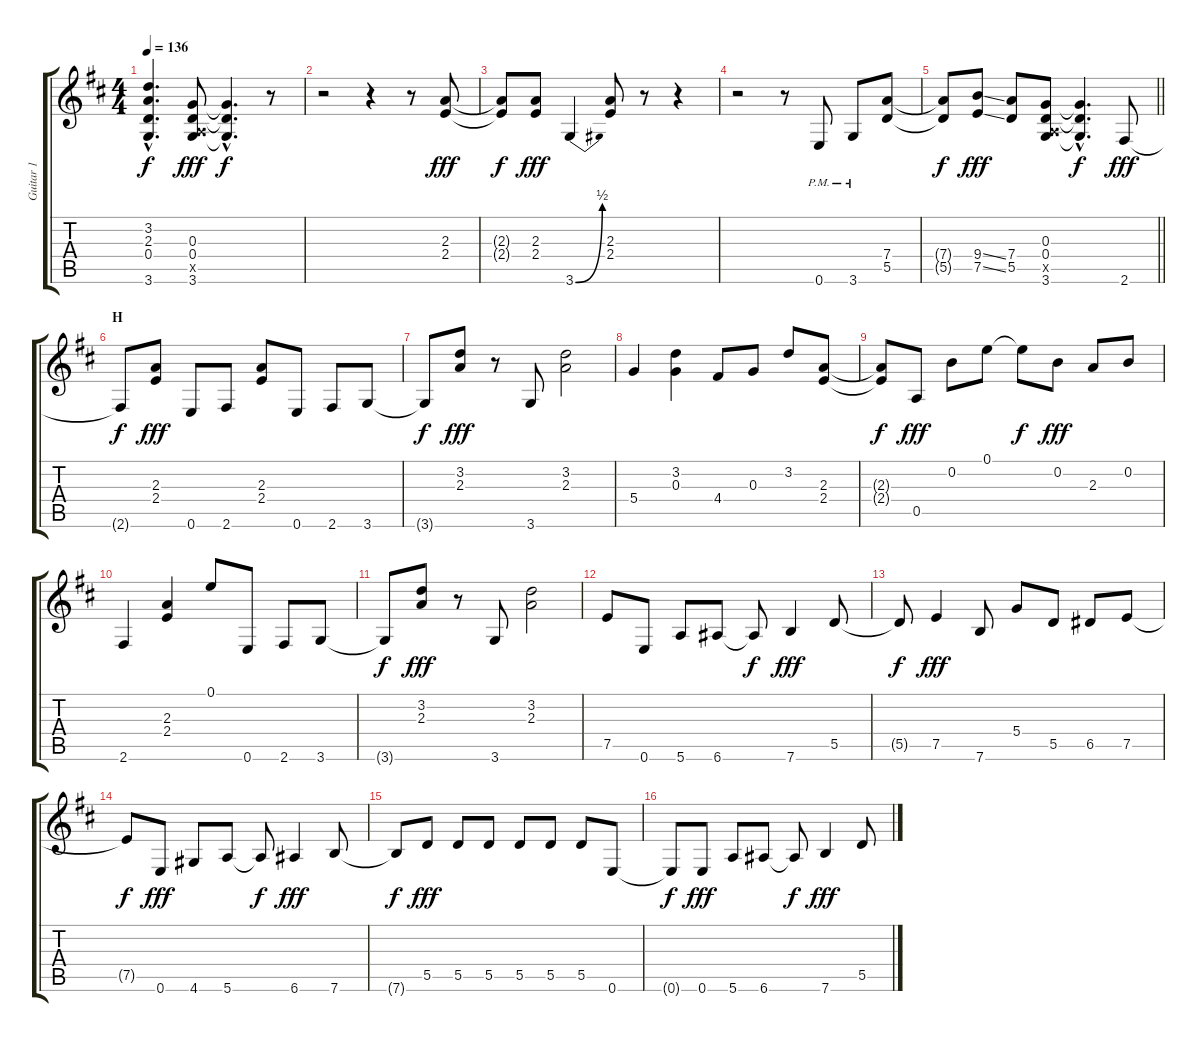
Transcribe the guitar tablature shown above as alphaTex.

\track ("Guitar 1" "Guitar 1") {instrument overdrivenguitar}
\staff {score tabs}
\tuning (E4 B3 G3 D3 A2 E2) {hide}
\ts (4 4)
\tempo 136
\clef g2
\ks d
(3.2{hac t} 2.3{hac t} 0.4{hac t} 3.6{hac t}).4{d dy f} (0.3 0.4 0.5{x} 3.6).8{dy fff} (0.3{hac t} 0.4{hac t} 3.6{hac t}).4{d dy f} r.8 |
r.2 r.4 r.8 (2.3 2.4).8{dy fff} |
(2.3{t} 2.4{t}).8{dy f} (2.3 2.4).8{dy fff} 3.6{be (bend 0 0 60 2)}.4 (2.3 2.4).8 r.8 r.4 |
r.2 r.8 0.6{pm}.8 3.6{pm}.8 (7.4 5.5).8 |
\barLineRight lightlight
(7.4{t} 5.5{t}).8{dy f} (9.4{ss} 7.5{ss}).8{dy fff} (7.4 5.5).8 (0.3 0.4 0.5{x} 3.6).8 (0.3{hac t} 0.4{hac t} 3.6{hac t}).4{d dy f} 2.6.8{dy fff} |
\section ("" "H")
2.6{t}.8{dy f} (2.3 2.4).8{dy fff} 0.6.8 2.6.8 (2.3 2.4).8 0.6.8 2.6.8 3.6.8 |
3.6{t}.8{dy f} (3.2 2.3).8{dy fff} r.8 3.6.8 (3.2 2.3).2 |
5.4.4 (3.2 0.3).4 4.4.8 0.3.8 3.2.8 (2.3 2.4).8 |
(2.3{t} 2.4{t}).8{dy f} 0.5.8{dy fff} 0.2.8 0.1.8 0.1{t}.8{dy f} 0.2.8{dy fff} 2.3.8 0.2.8 |
2.6.4 (2.3 2.4).4 0.1.8 0.6.8 2.6.8 3.6.8 |
3.6{t}.8{dy f} (3.2 2.3).8{dy fff} r.8 3.6.8 (3.2 2.3).2 |
7.5.8 0.6.8 5.6.8 6.6.8 6.6{t}.8{dy f} 7.6.4{dy fff} 5.5.8 |
5.5{t}.8{dy f} 7.5.4{dy fff} 7.6.8 5.4.8 5.5.8 6.5.8 7.5.8 |
7.5{t}.8{dy f} 0.6.8{dy fff} 4.6.8 5.6.8 5.6{t}.8{dy f} 6.6.4{dy fff} 7.6.8 |
7.6{t}.8{dy f} 5.5.8{dy fff} 5.5.8 5.5.8 5.5.8 5.5.8 5.5.8 0.6.8 |
0.6{t}.8{dy f} 0.6.8{dy fff} 5.6.8 6.6.8 6.6{t}.8{dy f} 7.6.4{dy fff} 5.5.8
